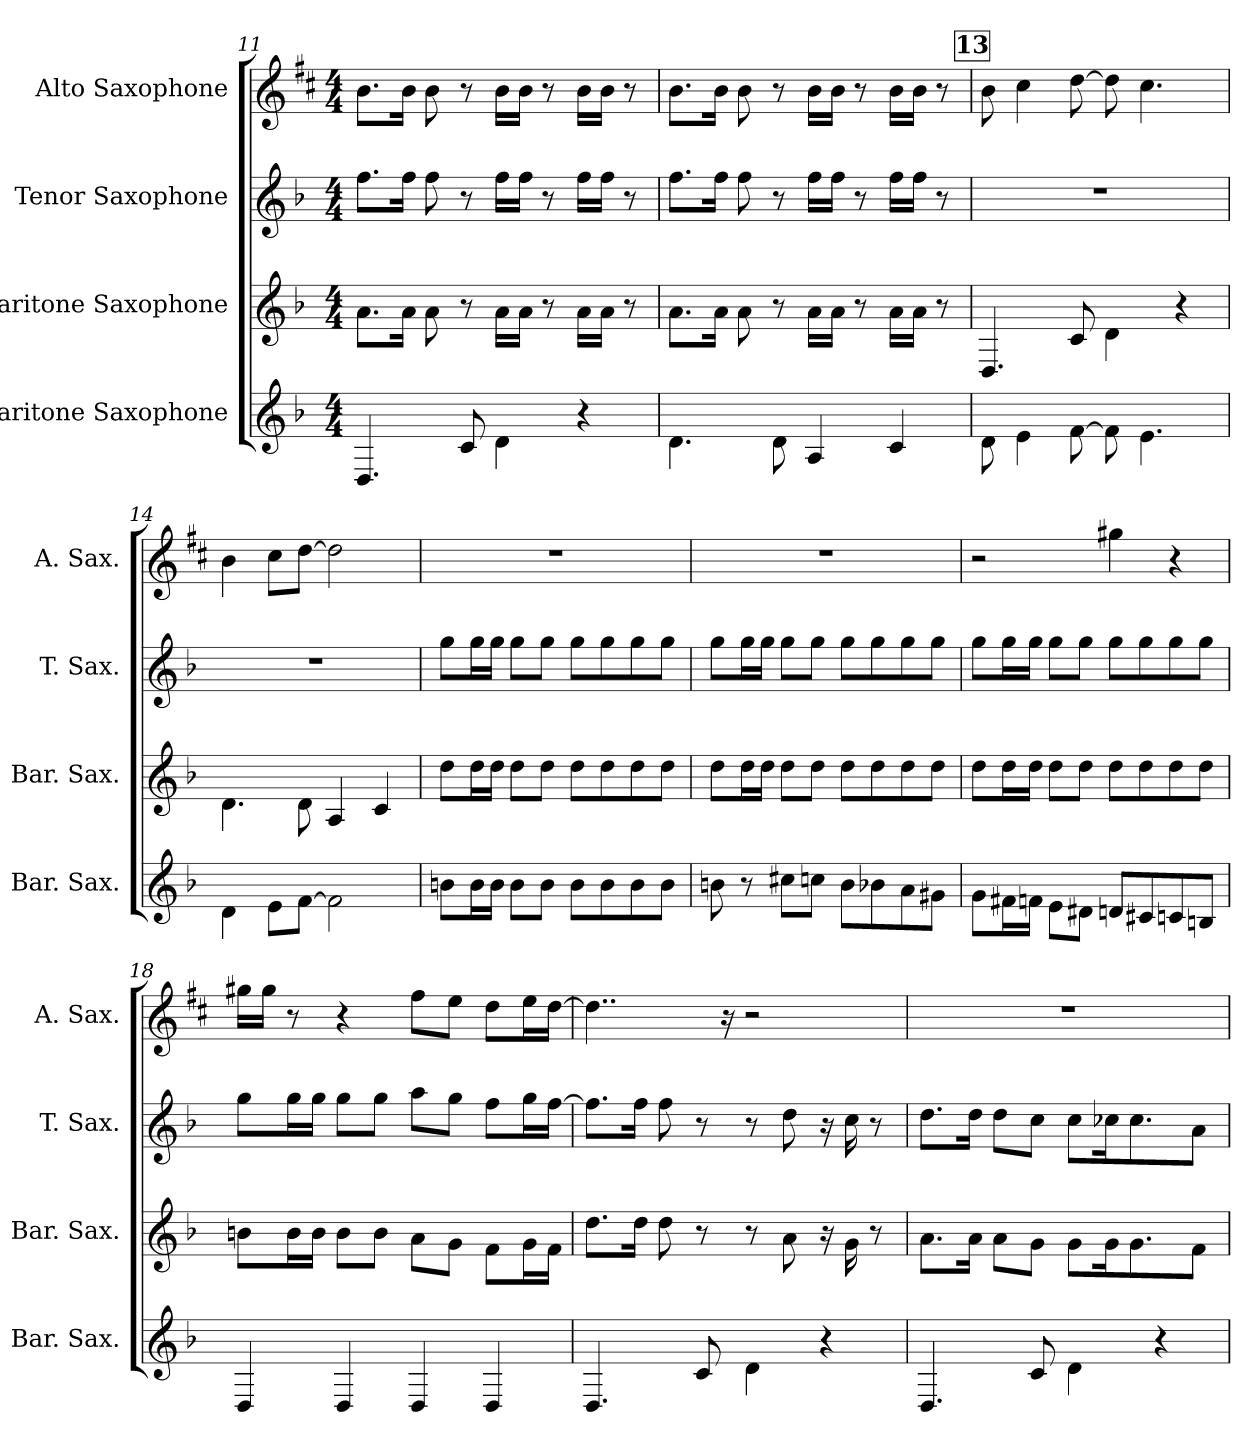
**kern	**kern	**kern	**kern
*part4	*part3	*part2	*part1
*staff4	*staff3	*staff2	*staff1
*I"Baritone Saxophone	*I"Baritone Saxophone	*I"Tenor Saxophone	*I"Alto Saxophone
*I'Bar. Sax.	*I'Bar. Sax.	*I'T. Sax.	*I'A. Sax.
!!LO:LB:g=z
*clefG2	*clefG2	*clefG2	*clefG2
*ITrd12c21	*ITrd12c21	*ITrd8c14	*ITrd5c9
*k[b-]	*k[b-]	*k[b-]	*k[b-]
*M4/4	*M4/4	*M4/4	*M4/4
=11	=11	=11	=11
4.DD/	8.A\L	8.f\L	8.d\L
.	16A\Jk	16f\Jk	16d\Jk
.	8A\	8f\	8d\
8C/	8r	8r	8r
4D\	16A\LL	16f\LL	16d\LL
.	16A\JJ	16f\JJ	16d\JJ
.	8r	8r	8r
4r	16A\LL	16f\LL	16d\LL
.	16A\JJ	16f\JJ	16d\JJ
.	8r	8r	8r
=12	=12	=12	=12
4.D\	8.A\L	8.f\L	8.d\L
.	16A\Jk	16f\Jk	16d\Jk
.	8A\	8f\	8d\
8D\	8r	8r	8r
4AA/	16A\LL	16f\LL	16d\LL
.	16A\JJ	16f\JJ	16d\JJ
.	8r	8r	8r
4C/	16A\LL	16f\LL	16d\LL
.	16A\JJ	16f\JJ	16d\JJ
.	8r	8r	8r
!!LO:REH:place=s1:a:B:fs=14:t=13
=13	=13	=13	=13
8D\	4.DD/	1r	8d\
4E\	.	.	4e\
[8F\	8C/	.	[8f\
8F\]	4D\	.	8f\]
4.E\	.	.	4.e\
.	4r	.	.
=14	=14	=14	=14
4D\	4.D\	1r	4d\
8E\L	.	.	8e\L
[8F\J	8D\	.	[8f\J
2F\]	4AA/	.	2f\]
.	4C/	.	.
=15	=15	=15	=15
8Bn\L	8d\L	8g\L	1r
16B\L	16d\L	16g\L	.
16B\JJ	16d\JJ	16g\JJ	.
8B\L	8d\L	8g\L	.
8B\J	8d\J	8g\J	.
8B\L	8d\L	8g\L	.
8B\	8d\	8g\	.
8B\	8d\	8g\	.
8B\J	8d\J	8g\J	.
!!LO:PB:g=z
=16	=16	=16	=16
8Bn\	8d\L	8g\L	1r
8r	16d\L	16g\L	.
.	16d\JJ	16g\JJ	.
8c#X\L	8d\L	8g\L	.
8cn\J	8d\J	8g\J	.
8B\L	8d\L	8g\L	.
8B-X\	8d\	8g\	.
8A\	8d\	8g\	.
8G#X\J	8d\J	8g\J	.
=17	=17	=17	=17
8G\L	8d\L	8g\L	2r
16F#X\L	16d\L	16g\L	.
16Fn\JJ	16d\JJ	16g\JJ	.
8E\L	8d\L	8g\L	.
8D#X\J	8d\J	8g\J	.
8Dn/L	8d\L	8g\L	4bn\
8C#X/	8d\	8g\	.
8Cn/	8d\	8g\	4r
8BBn/J	8d\J	8g\J	.
=18	=18	=18	=18
4DD/	8Bn\L	8g\L	16bn\LL
.	.	.	16b\JJ
.	16B\L	16g\L	8r
.	16B\JJ	16g\JJ	.
4DD/	8B\L	8g\L	4r
.	8B\J	8g\J	.
4DD/	8A\L	8a\L	8a\L
.	8G\J	8g\J	8g\J
4DD/	8F\L	8f\L	8f\L
.	16G\L	16g\L	16g\L
.	16F\JJ	[16f\JJ	[16f\JJ
!!LO:LB:g=z
=19	=19	=19	=19
4.DD/	8.d\L	8.f\L]	4..f\]
.	16d\Jk	16f\Jk	.
.	8d\	8f\	.
8C/	8r	8r	.
.	.	.	16r
4D\	8r	8r	2r
.	8A\	8d\	.
4r	16r	16r	.
.	16G\	16c\	.
.	8r	8r	.
=20	=20	=20	=20
4.DD/	8.A\L	8.d\L	1r
.	16A\Jk	16d\Jk	.
.	8A\L	8d\L	.
8C/	8G\J	8c\J	.
4D\	8G\L	8c\L	.
.	16G\K	16c-X\K	.
.	8.G\	8.c-\	.
4r	.	.	.
.	8F\J	8A\J	.
=	=	=	=
*-	*-	*-	*-
